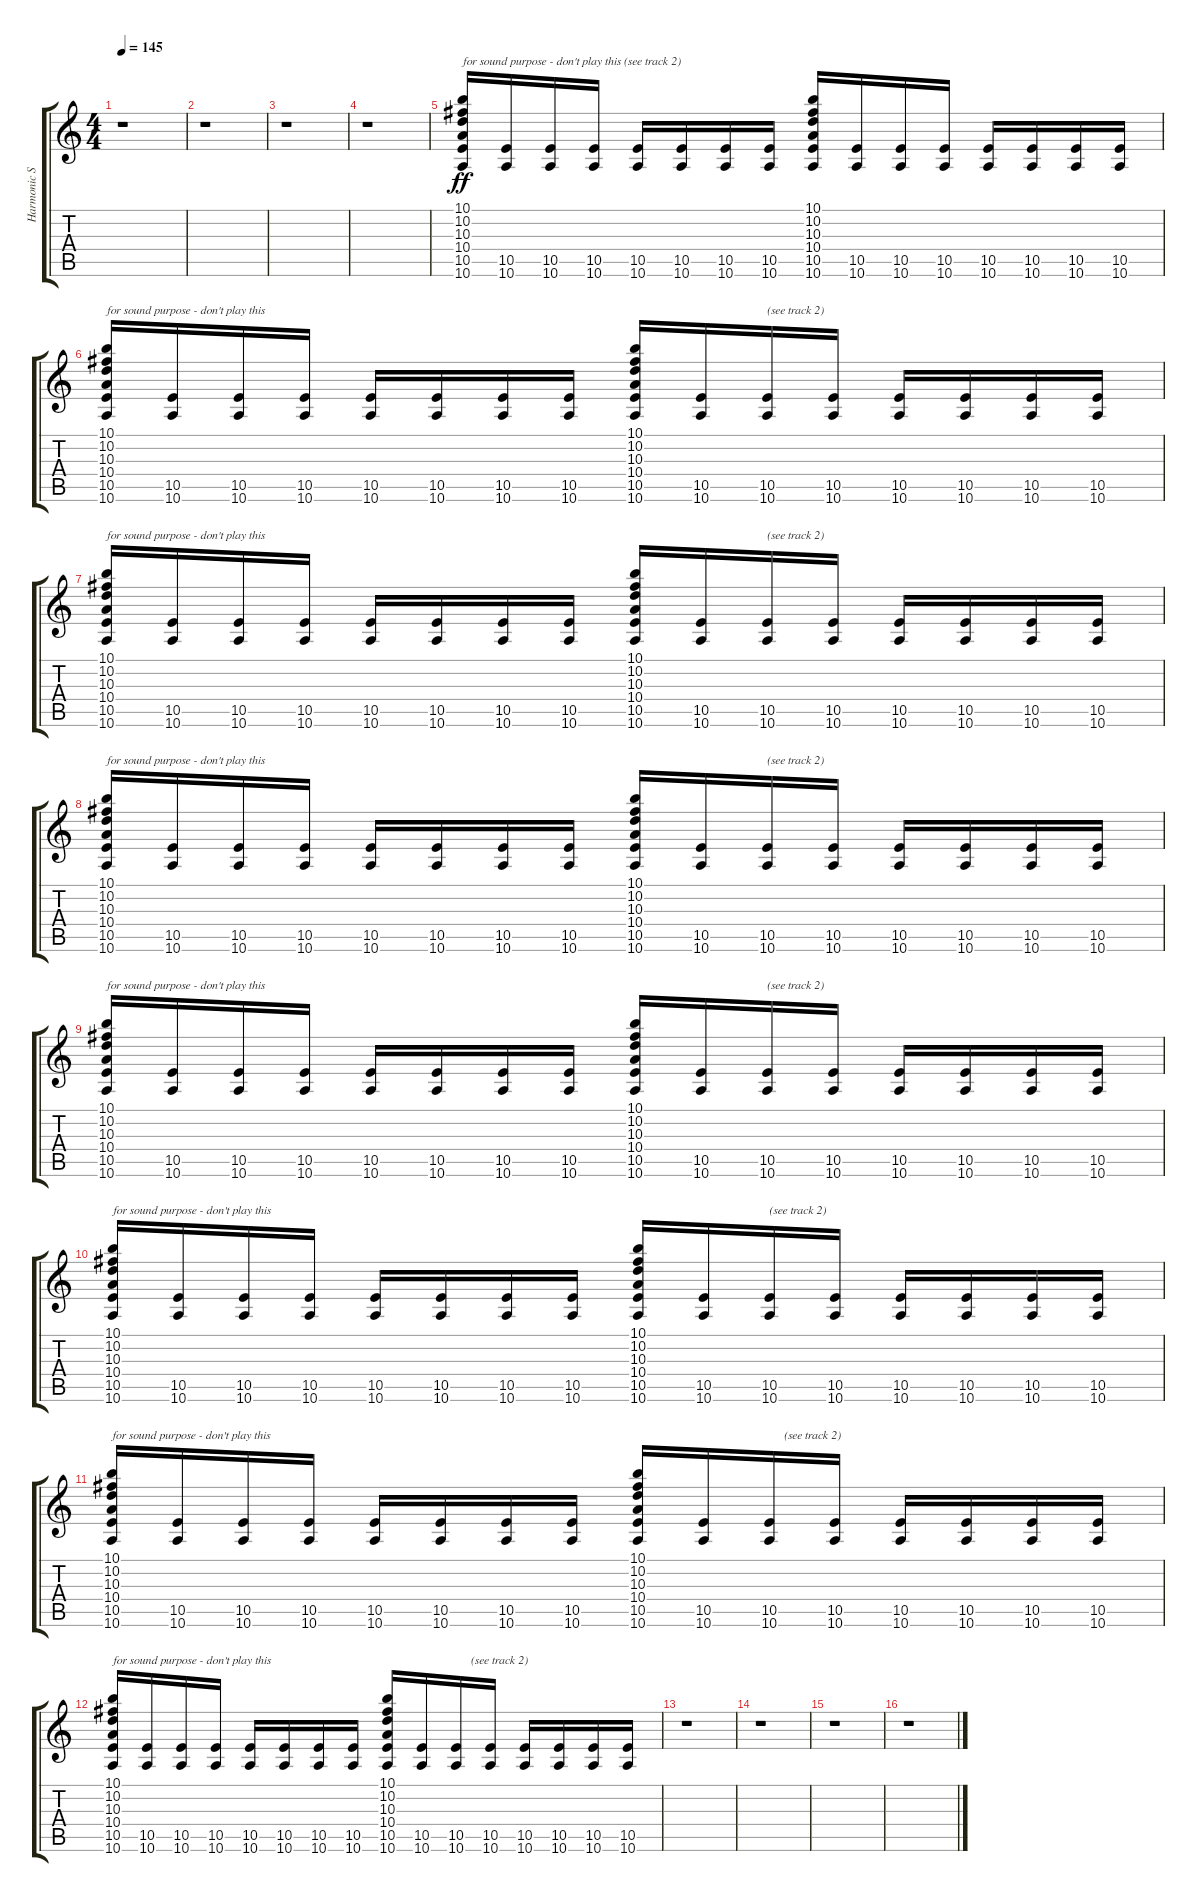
\track ("Harmonic Sound/Fills" "Harmonic S") {instrument distortionguitar}
\staff {score tabs}
\tuning (Db4 Ab3 E3 B2 Gb2 B1) {hide}
\ts (4 4)
\tempo 145
\clef g2
\ks c
r.1{dy f} |
r.1 |
r.1 |
r.1 |
(10.1 10.2 10.3 10.4 10.5 10.6).16{txt "for sound purpose - don't play this (see track 2)" dy ff volume 14 balance 0 instrument guitarharmonics} (10.5 10.6).16 (10.5 10.6).16 (10.5 10.6).16 (10.5 10.6).16 (10.5 10.6).16 (10.5 10.6).16 (10.5 10.6).16 (10.1 10.2 10.3 10.4 10.5 10.6).16 (10.5 10.6).16 (10.5 10.6).16 (10.5 10.6).16 (10.5 10.6).16 (10.5 10.6).16 (10.5 10.6).16 (10.5 10.6).16 |
(10.1 10.2 10.3 10.4 10.5 10.6).16{txt "for sound purpose - don't play this"} (10.5 10.6).16 (10.5 10.6).16 (10.5 10.6).16 (10.5 10.6).16 (10.5 10.6).16 (10.5 10.6).16 (10.5 10.6).16 (10.1 10.2 10.3 10.4 10.5 10.6).16 (10.5 10.6).16 (10.5 10.6).16{txt "(see track 2)"} (10.5 10.6).16 (10.5 10.6).16 (10.5 10.6).16 (10.5 10.6).16 (10.5 10.6).16 |
(10.1 10.2 10.3 10.4 10.5 10.6).16{txt "for sound purpose - don't play this"} (10.5 10.6).16 (10.5 10.6).16 (10.5 10.6).16 (10.5 10.6).16 (10.5 10.6).16 (10.5 10.6).16 (10.5 10.6).16 (10.1 10.2 10.3 10.4 10.5 10.6).16 (10.5 10.6).16 (10.5 10.6).16{txt "(see track 2)"} (10.5 10.6).16 (10.5 10.6).16 (10.5 10.6).16 (10.5 10.6).16 (10.5 10.6).16 |
(10.1 10.2 10.3 10.4 10.5 10.6).16{txt "for sound purpose - don't play this"} (10.5 10.6).16 (10.5 10.6).16 (10.5 10.6).16 (10.5 10.6).16 (10.5 10.6).16 (10.5 10.6).16 (10.5 10.6).16 (10.1 10.2 10.3 10.4 10.5 10.6).16 (10.5 10.6).16 (10.5 10.6).16{txt "(see track 2)"} (10.5 10.6).16 (10.5 10.6).16 (10.5 10.6).16 (10.5 10.6).16 (10.5 10.6).16 |
(10.1 10.2 10.3 10.4 10.5 10.6).16{txt "for sound purpose - don't play this"} (10.5 10.6).16 (10.5 10.6).16 (10.5 10.6).16 (10.5 10.6).16 (10.5 10.6).16 (10.5 10.6).16 (10.5 10.6).16 (10.1 10.2 10.3 10.4 10.5 10.6).16 (10.5 10.6).16 (10.5 10.6).16{txt "(see track 2)"} (10.5 10.6).16 (10.5 10.6).16 (10.5 10.6).16 (10.5 10.6).16 (10.5 10.6).16 |
(10.1 10.2 10.3 10.4 10.5 10.6).16{txt "for sound purpose - don't play this"} (10.5 10.6).16 (10.5 10.6).16 (10.5 10.6).16 (10.5 10.6).16 (10.5 10.6).16 (10.5 10.6).16 (10.5 10.6).16 (10.1 10.2 10.3 10.4 10.5 10.6).16 (10.5 10.6).16 (10.5 10.6).16{txt "(see track 2)"} (10.5 10.6).16 (10.5 10.6).16 (10.5 10.6).16 (10.5 10.6).16 (10.5 10.6).16 |
(10.1 10.2 10.3 10.4 10.5 10.6).16{txt "for sound purpose - don't play this"} (10.5 10.6).16 (10.5 10.6).16 (10.5 10.6).16 (10.5 10.6).16 (10.5 10.6).16 (10.5 10.6).16 (10.5 10.6).16 (10.1 10.2 10.3 10.4 10.5 10.6).16 (10.5 10.6).16 (10.5 10.6).16{txt "     (see track 2)"} (10.5 10.6).16 (10.5 10.6).16 (10.5 10.6).16 (10.5 10.6).16 (10.5 10.6).16 |
(10.1 10.2 10.3 10.4 10.5 10.6).16{txt "for sound purpose - don't play this"} (10.5 10.6).16 (10.5 10.6).16 (10.5 10.6).16 (10.5 10.6).16 (10.5 10.6).16 (10.5 10.6).16 (10.5 10.6).16 (10.1 10.2 10.3 10.4 10.5 10.6).16 (10.5 10.6).16 (10.5 10.6).16{txt "     (see track 2)"} (10.5 10.6).16 (10.5 10.6).16 (10.5 10.6).16 (10.5 10.6).16 (10.5 10.6).16 |
r.1 |
r.1 |
r.1 |
r.1
